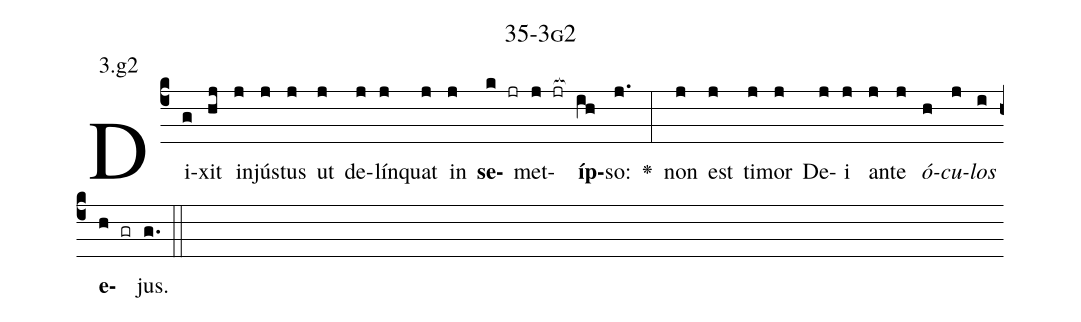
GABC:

name: 35-3g2;
annotation: 3.g2;
%%
(c4)Di(g)xit(hj) in(j)jús(j)tus(j) ut(j) de(j)lín(j)quat(j) in(j) <b>se</b>(k jr)met(j jr[ocb:1{])<b>íp</b>(ih[ocb:0}])so:(j.) <v>\greheightstar</v>(:) non(j) est(j) ti(j)mor(j) De(j)i(j) an(j)te(j) <i>ó</i>(h)<i>cu</i>(j)<i>los</i>(i) <b>e</b>(h gr)jus.(g.) (::)


%E(j) u(h) o(j) u(i) a(h) e.(g.) (::)
